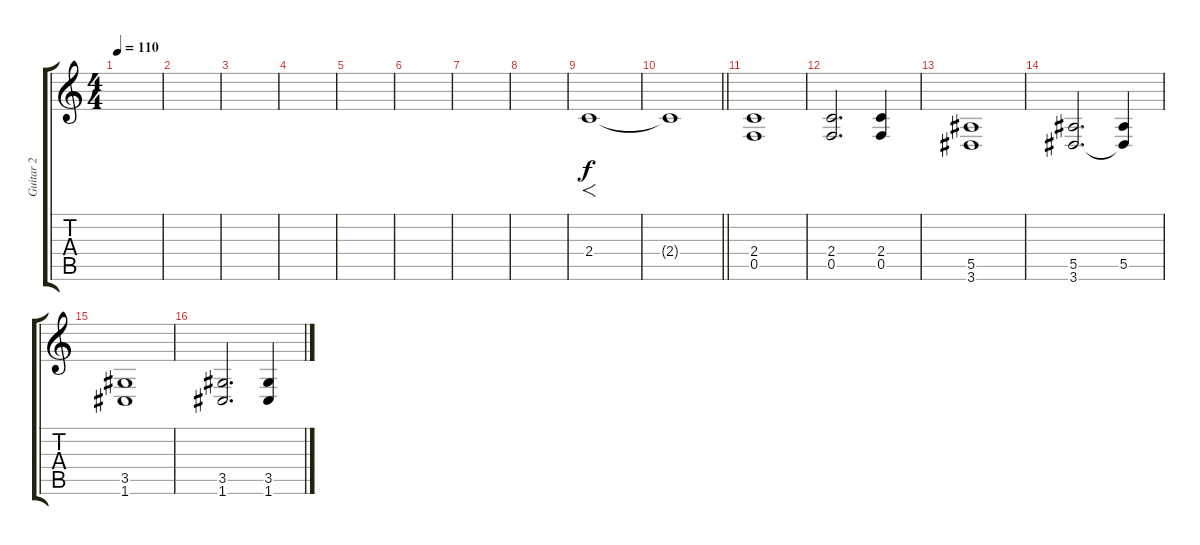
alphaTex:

\track ("Guitar 2" "Guitar 2") {instrument distortionguitar}
\staff {score tabs}
\tuning (C4 G3 Eb3 Bb2 F2 C2) {hide}
\ts (4 4)
\tempo 110
\clef g2
\ks c
|
|
|
|
|
|
|
|
2.4.1{f} |
\barLineRight lightlight
2.4{t}.1 |
\section ("" "")
(2.4 0.5).1 |
(2.4 0.5).2{d} (2.4 0.5).4 |
(5.5 3.6).1 |
(5.5 3.6).2{d} (5.5 3.6{t}).4 |
(3.5 1.6).1 |
(3.5 1.6).2{d} (3.5 1.6).4
